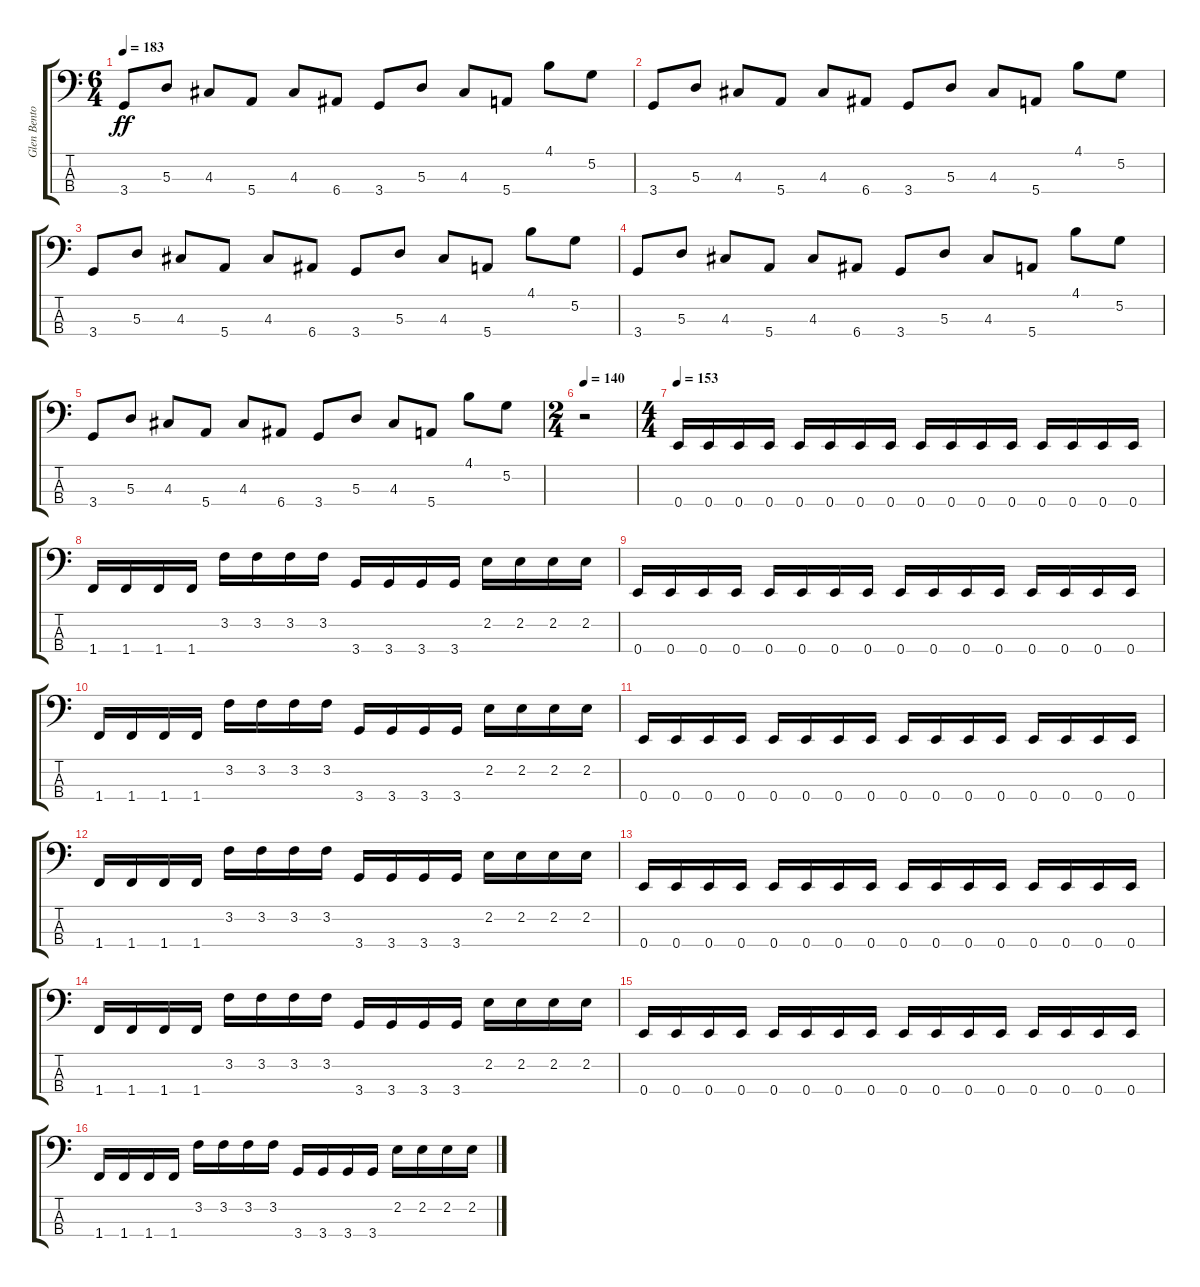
\track ("Glen Benton" "Glen Bento") {instrument electricbasspick}
\staff {score tabs}
\tuning (G2 D2 A1 E1) {hide}
\ts (6 4)
\tempo 183
\clef f4
\ks c
3.4.8{dy ff} 5.3.8 4.3.8 5.4.8 4.3.8 6.4.8 3.4.8 5.3.8 4.3.8 5.4.8 4.1.8 5.2.8 |
3.4.8 5.3.8 4.3.8 5.4.8 4.3.8 6.4.8 3.4.8 5.3.8 4.3.8 5.4.8 4.1.8 5.2.8 |
3.4.8 5.3.8 4.3.8 5.4.8 4.3.8 6.4.8 3.4.8 5.3.8 4.3.8 5.4.8 4.1.8 5.2.8 |
3.4.8 5.3.8 4.3.8 5.4.8 4.3.8 6.4.8 3.4.8 5.3.8 4.3.8 5.4.8 4.1.8 5.2.8 |
3.4.8 5.3.8 4.3.8 5.4.8 4.3.8 6.4.8 3.4.8 5.3.8 4.3.8 5.4.8 4.1.8 5.2.8 |
\ts (2 4)
\tempo 140
r.2 |
\ts (4 4)
\tempo 153
0.4.16 0.4.16 0.4.16 0.4.16 0.4.16 0.4.16 0.4.16 0.4.16 0.4.16 0.4.16 0.4.16 0.4.16 0.4.16 0.4.16 0.4.16 0.4.16 |
1.4.16 1.4.16 1.4.16 1.4.16 3.2.16 3.2.16 3.2.16 3.2.16 3.4.16 3.4.16 3.4.16 3.4.16 2.2.16 2.2.16 2.2.16 2.2.16 |
0.4.16 0.4.16 0.4.16 0.4.16 0.4.16 0.4.16 0.4.16 0.4.16 0.4.16 0.4.16 0.4.16 0.4.16 0.4.16 0.4.16 0.4.16 0.4.16 |
1.4.16 1.4.16 1.4.16 1.4.16 3.2.16 3.2.16 3.2.16 3.2.16 3.4.16 3.4.16 3.4.16 3.4.16 2.2.16 2.2.16 2.2.16 2.2.16 |
0.4.16 0.4.16 0.4.16 0.4.16 0.4.16 0.4.16 0.4.16 0.4.16 0.4.16 0.4.16 0.4.16 0.4.16 0.4.16 0.4.16 0.4.16 0.4.16 |
1.4.16 1.4.16 1.4.16 1.4.16 3.2.16 3.2.16 3.2.16 3.2.16 3.4.16 3.4.16 3.4.16 3.4.16 2.2.16 2.2.16 2.2.16 2.2.16 |
0.4.16 0.4.16 0.4.16 0.4.16 0.4.16 0.4.16 0.4.16 0.4.16 0.4.16 0.4.16 0.4.16 0.4.16 0.4.16 0.4.16 0.4.16 0.4.16 |
1.4.16 1.4.16 1.4.16 1.4.16 3.2.16 3.2.16 3.2.16 3.2.16 3.4.16 3.4.16 3.4.16 3.4.16 2.2.16 2.2.16 2.2.16 2.2.16 |
0.4.16 0.4.16 0.4.16 0.4.16 0.4.16 0.4.16 0.4.16 0.4.16 0.4.16 0.4.16 0.4.16 0.4.16 0.4.16 0.4.16 0.4.16 0.4.16 |
1.4.16 1.4.16 1.4.16 1.4.16 3.2.16 3.2.16 3.2.16 3.2.16 3.4.16 3.4.16 3.4.16 3.4.16 2.2.16 2.2.16 2.2.16 2.2.16
